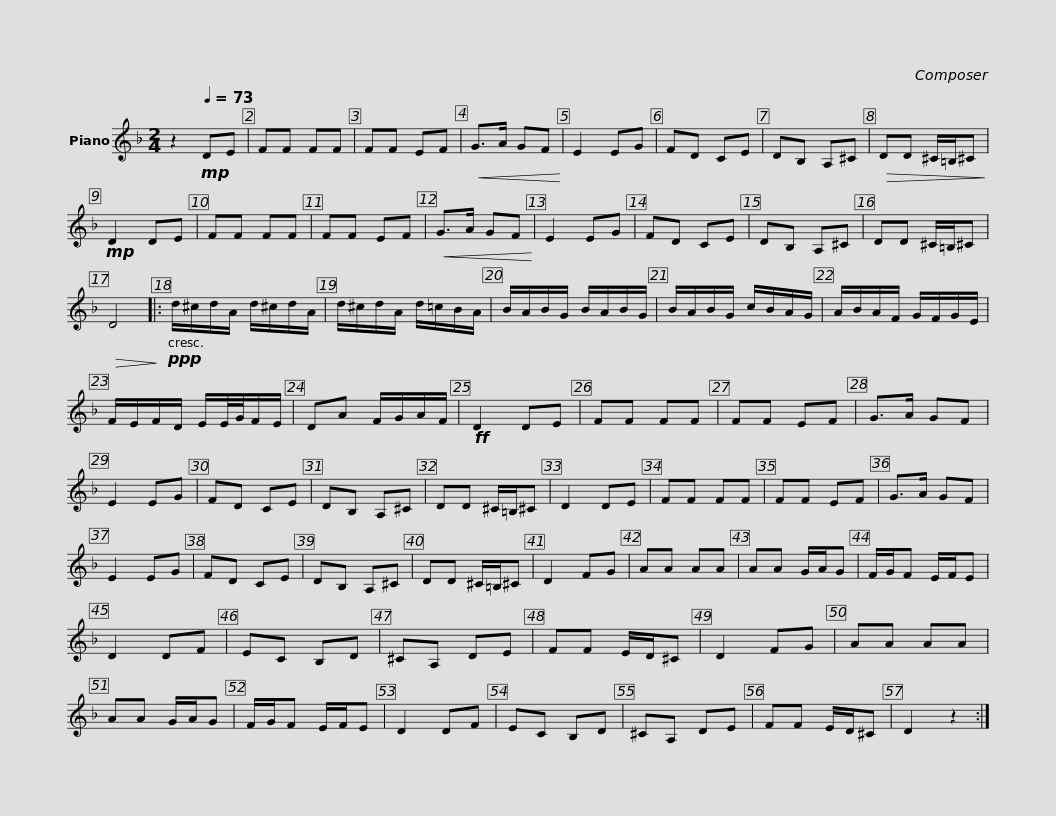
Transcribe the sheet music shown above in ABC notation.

X:1
L:1/8
M:2/4
I:linebreak $
K:F
V:1 treble
V:1
 z2!mp![Q:1/4=73] DE | FF FF | FF EF |!<(! G>A GF!<)! | E2 EG | %5
 FD CE | DB, A,^C |!>(! DD ^C/=B,/^C!>)! |!mp! D2 DE | FF FF |$ %10
 FF EF |!<(! G>A GF!<)! | E2 EG | FD CE | DB, A,^C | %15
 DD ^C/=B,/^C |!>(! D4!>)! |:!ppp! d/^c/d/A/ d/^c/d/A/ |$ d/^c/d/A/ d/=c/B/A/ | B/A/B/G/ B/A/B/G/ | %20
 B/A/B/G/ c/B/A/G/ | A/B/A/F/ G/F/G/E/ | F/E/F/D/ E/E/4G/4F/E/ | DA F/G/A/F/ |$!ff! D2 DE | %25
 FF FF | FF EF | G>A GF | E2 EG | FD CE | %30
 DB, A,^C | DD ^C/=B,/^C | D2 DE | FF FF |$ FF EF | %35
 G>A GF | E2 EG | FD CE | DB, A,^C | DD ^C/=B,/^C | %40
 D2 FG | AA AA | AA G/A/G |$ F/G/F E/F/E | D2 DF | %45
 EC B,D | ^CA, DE | FF E/D/^C | D2 FG | AA AA | %50
 AA G/A/G | F/G/F E/F/E | D2 DF |$ EC B,D | ^CA, DE | %55
 FF E/D/^C | D2 z2 :| %57
